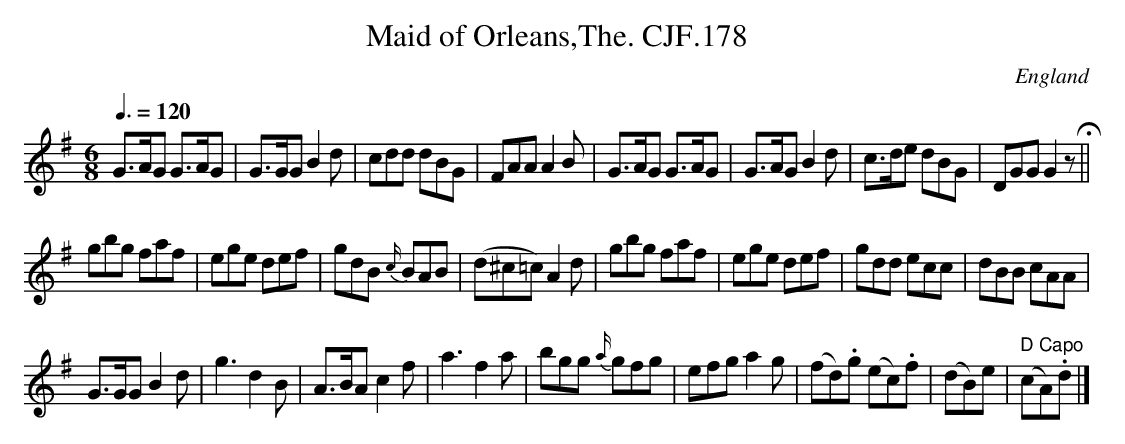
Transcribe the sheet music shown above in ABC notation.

X:1
T:Maid of Orleans,The. CJF.178
O:England
M:6/8
L:1/8
Q:3/8=120
K:G major
G>AG G>AG|G>GG B2d|cdd dBG|FAA A2B|\
G>AG G>AG|G>AG B2d|c>de dBG|DGG G2zH||!
gbg faf|ege def|gdB {c/}BAB|(d^c=c)A2d|\
gbg faf|ege def|gdd ecc|dBB cAA|!
G>GG B2d|g3 d2B|A>BA c2f|a3 f2a|\
bgg {a/}gfg|efg a2g|(fd).g (ec).f|\
(dB)e|" D Capo"(cA).d|]
